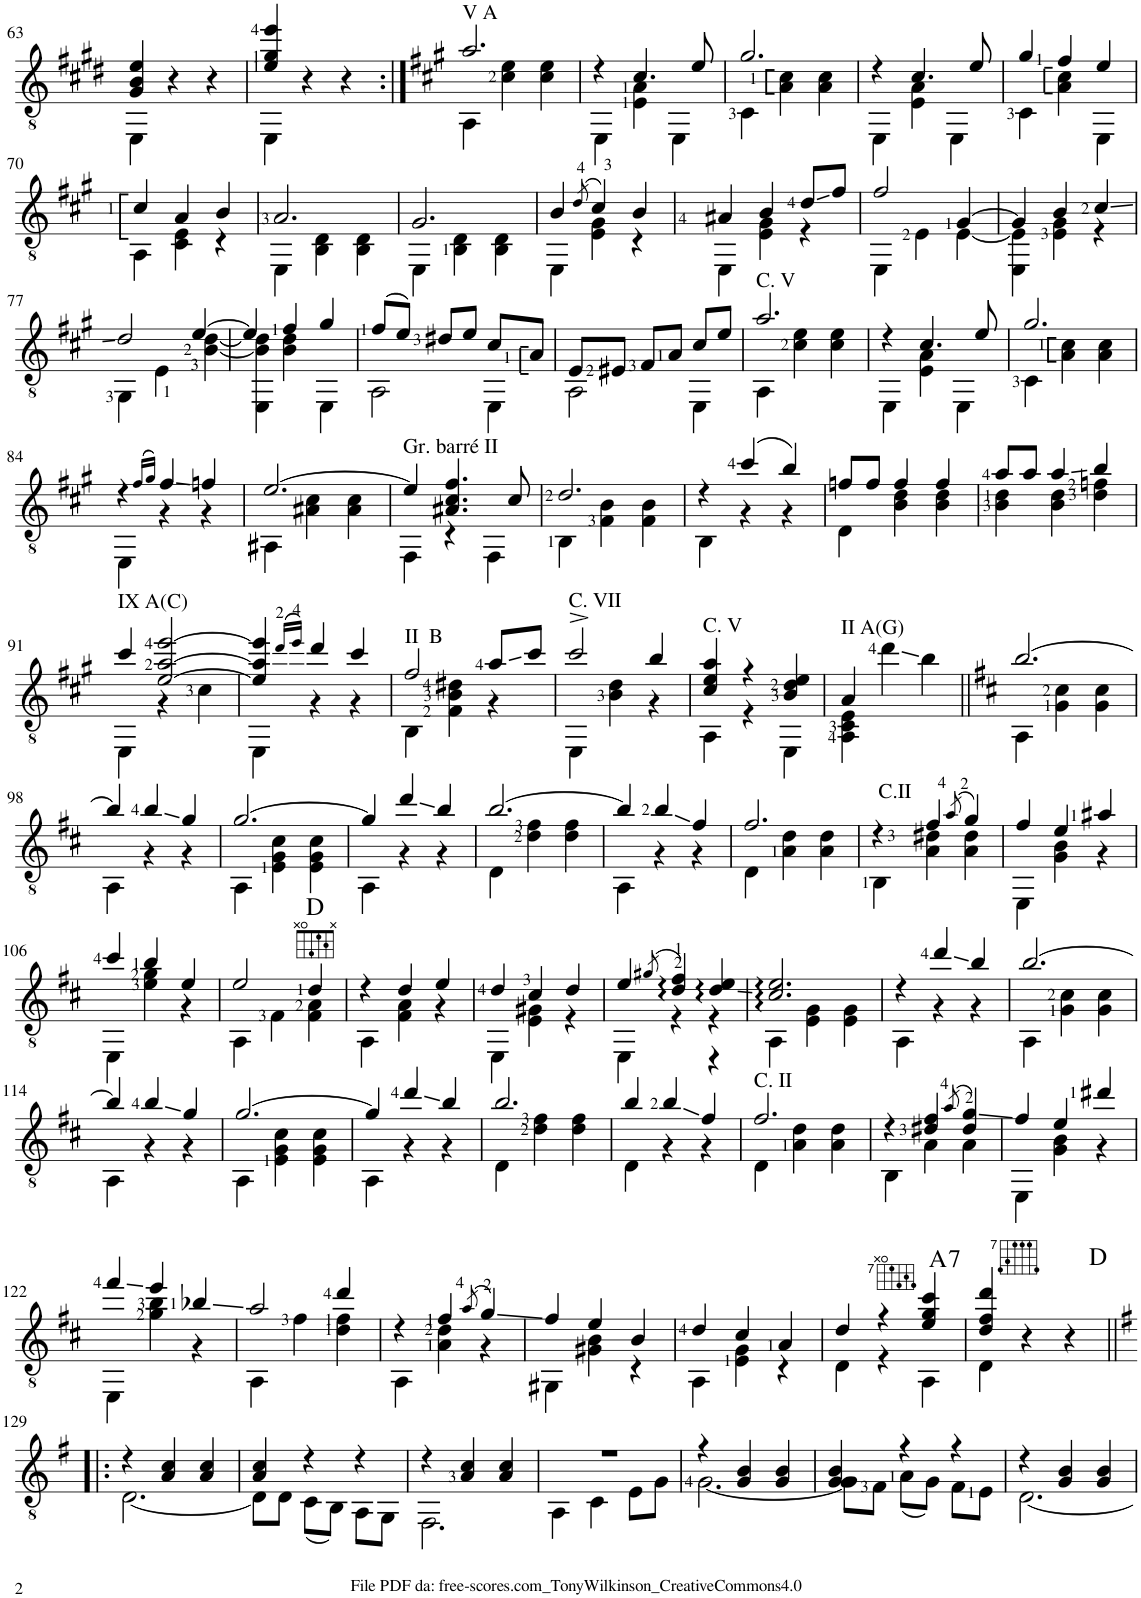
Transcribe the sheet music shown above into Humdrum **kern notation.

**kern	**harte
*part1	*part1
*staff1	*
*I"Guitar	*
*I'Guit.	*
!!LO:PB:g=z
*clefGv2	*
*k[f#c#g#d#]	*
*M3/4	*
=63	=63
*^	*
4G#/ 4B/ 4e/	4EE\	.
4r	2ryy	.
4r	.	.
=64	=64	=64
4e/ 4g#/ 4ee/	4EE\	.
4r	2ryy	.
4r	.	.
=65:|!	=65:|!	=65:|!
*k[f#c#g#]	*	*
!LO:TX:a:t=V A	!	!
2.a/	4AA\	.
.	4c#\ 4e\	.
.	4c#\ 4e\	.
=66	=66	=66
4r	4EE\	.
4.c#/	4E\ 4A\	.
.	4EE\	.
8e/	.	.
=67	=67	=67
2.g#/	4C#\	.
.	4A\ 4c#\	.
.	4A\ 4c#\	.
=68	=68	=68
4r	4EE\	.
4.c#/	4E\ 4A\	.
.	4EE\	.
8e/	.	.
=69	=69	=69
4g#/	4C#\	.
4f#/	4A\ 4c#\	.
4e/	4EE\	.
!!LO:LB:g=z	!!
=70	=70	=70
4c#/	4AA\	.
4A/	4C#\ 4E\	.
4B/	4r	.
=71	=71	=71
2.A/	4EE\	.
.	4BB\ 4D\	.
.	4BB\ 4D\	.
=72	=72	=72
2.G#/	4EE\	.
.	4BB\ 4D\	.
.	4BB\ 4D\	.
=73	=73	=73
4B/	4EE\	.
(8qd/	.	.
4c#/)	4E\ 4G#\	.
4B/	4r	.
=74	=74	=74
4A#X/	4EE\	.
4B/	4E\ 4G#\	.
8d/L	4r	.
8f#/J	.	.
=75	=75	=75
2f#/	4EE\	.
.	4E\	.
[4G#/	[4E\	.
=76	=76	=76
4G#/]	4EE\ 4E\]	.
4B/	4E\ 4G#\	.
4c#/	4r	.
!!LO:LB:g=z	!!
=77	=77	=77
2d/	4GG#\	.
.	4E\	.
[4e/	[4B\ [4d\	.
=78	=78	=78
4e/]	4EE\ 4B\] 4d\]	.
4f#/	4B\ 4d\	.
4g#/	4EE\	.
=79	=79	=79
(8f#/L	2AA\	.
8e/J)	.	.
8d#X/L	.	.
8e/J	.	.
8c#/L	4EE\	.
8A/J	.	.
=80	=80	=80
8E/L	2AA\	.
8E#X/J	.	.
8F#/L	.	.
8A/J	.	.
8c#/L	4EE\	.
8e/J	.	.
=81	=81	=81
!LO:TX:a:t=C. V	!	!
2.a/	4AA\	.
.	4c#\ 4e\	.
.	4c#\ 4e\	.
=82	=82	=82
4r	4EE\	.
4.c#/	4E\ 4A\	.
.	4EE\	.
8e/	.	.
=83	=83	=83
2.g#/	4C#\	.
.	4A\ 4c#\	.
.	4A\ 4c#\	.
!!LO:LB:g=z	!!
=84	=84	=84
4r	4EE\	.
(16qf#/LL	.	.
16qg#/JJ)	.	.
4f#/	4r	.
4fn/	4r	.
=85	=85	=85
[2.e/	4AA#X\	.
.	4A#X\ 4c#\	.
.	4A#\ 4c#\	.
=86	=86	=86
!LO:TX:a:t=Gr. barré II	!	!
4e/]	4FF#\	.
4.A#X/ 4.c#/ 4.f#/	4r	.
.	4FF#\	.
8c#/	.	.
=87	=87	=87
2.d/	4BB\	.
.	4F#\ 4B\	.
.	4F#\ 4B\	.
=88	=88	=88
4r	4BB\	.
(4cc#/	4r	.
4b/)	4r	.
=89	=89	=89
8fn/L	4D\	.
8f/J	.	.
4f/	4B\ 4d\	.
4f/	4B\ 4d\	.
=90	=90	=90
8a/L	4B\ 4d\	.
8a/J	.	.
4a/	4B\ 4d\	.
4b/	4d\ 4fn\	.
!!LO:LB:g=z	!!
=91	=91	=91
!LO:TX:a:t=IX A(C)	!	!
4cc#/	4EE\	.
[2e/ [2a/ [2ee/	4r	.
.	4c#\	.
=92	=92	=92
4e/] 4a/] 4ee/]	4EE\	.
(16qdd/LL	.	.
16qee/JJ)	.	.
4dd/	4r	.
4cc#/	4r	.
=93	=93	=93
!LO:TX:a:t=II  B	!	!
2f#/	4BB\	.
.	4F#\ 4B\ 4d#X\	.
8a/L	4r	.
8cc#/J	.	.
=94	=94	=94
!LO:TX:a:t=C. VII	!	!
2cc#^/	4EE\	.
.	4B\ 4d\	.
4b/	4r	.
=95	=95	=95
!LO:TX:a:t=C. V	!	!
4c#/ 4e/ 4a/	4AA\	.
4r	4r	.
4B/ 4d/ 4e/	4EE\	.
=96	=96	=96
!LO:TX:a:t=II A(G)	!	!
4A/	4AA\ 4C#\ 4E\	.
4dd\	2ryy	.
4b\	.	.
=97||	=97||	=97||
*k[f#c#]	*	*
[2.b/	4AA\	.
.	4G\ 4c#\	.
.	4G\ 4c#\	.
!!LO:LB:g=z	!!
=98	=98	=98
4b/]	4AA\	.
4b/	4r	.
4g/	4r	.
=99	=99	=99
[2.g/	4AA\	.
.	4E\ 4G\ 4c#\	.
.	4E\ 4G\ 4c#\	.
=100	=100	=100
4g/]	4AA\	.
4dd/	4r	.
4b/	4r	.
=101	=101	=101
[2.b/	4D\	.
.	4d\ 4f#\	.
.	4d\ 4f#\	.
=102	=102	=102
4b/]	4AA\	.
4b/	4r	.
4f#/	4r	.
=103	=103	=103
2.f#/	4D\	.
.	4A\ 4d\	.
.	4A\ 4d\	.
=104	=104	=104
!LO:TX:a:t=C.II	!	!
4r	4BB\	.
4f#/	4A\ 4d#X\	.
(8qa/	.	.
4g/)	4A\ 4d#\	.
=105	=105	=105
4f#/	4EE\	.
4e/	4G\ 4B\	.
4a#X/	4r	.
!!LO:LB:g=z	!!
=106	=106	=106
4cc#/	4EE\	.
4b/	4e\ 4g\	.
4e/	4r	.
=107	=107	=107
2e/	4AA\	.
.	4F#\	.
4d/	4F#\ 4A\	D:maj
=108	=108	=108
4r	4AA\	.
4d/	4F#\ 4A\	.
4e/	4r	.
=109	=109	=109
4d/	4EE\	.
4c#/	4E\ 4G#X\	.
4d/	4r	.
=110	=110	=110
*	*^	*
4e/	4EE\	2ryy	.
(8qg#X/	.	.	.
4d/ 4f#/)	4r	.	.
4d/ 4e/	4r	4r	.
*	*v	*v	*
=111	=111	=111
2.c#/ 2.e/	4AA\	.
.	4E\ 4G\	.
.	4E\ 4G\	.
=112	=112	=112
4r	4AA\	.
4dd/	4r	.
4b/	4r	.
=113	=113	=113
[2.b/	4AA\	.
.	4G\ 4c#\	.
.	4G\ 4c#\	.
!!LO:LB:g=z	!!
=114	=114	=114
4b/]	4AA\	.
4b/	4r	.
4g/	4r	.
=115	=115	=115
[2.g/	4AA\	.
.	4E\ 4G\ 4c#\	.
.	4E\ 4G\ 4c#\	.
=116	=116	=116
4g/]	4AA\	.
4dd/	4r	.
4b/	4r	.
=117	=117	=117
2.b/	4D\	.
.	4d\ 4f#\	.
.	4d\ 4f#\	.
=118	=118	=118
4b/	4D\	.
4b/	4r	.
4f#/	4r	.
=119	=119	=119
!LO:TX:a:t=C. II	!	!
2.f#/	4D\	.
.	4A\ 4d\	.
.	4A\ 4d\	.
=120	=120	=120
4r	4BB\	.
4d#X/ 4f#/	4A\	.
(8qa/	.	.
4d#/ 4g/)	4A\	.
=121	=121	=121
4f#/	4EE\	.
4e/	4G\ 4B\	.
4dd#X/	4r	.
!!LO:LB:g=z	!!
=122	=122	=122
4ff#/	4EE\	.
4ee/	4g\ 4b\	.
4b-X/	4r	.
=123	=123	=123
2a/	4AA\	.
.	4f#\	.
4dd/	4d\ 4f#\	.
=124	=124	=124
4r	4AA\	.
4f#/	4A\ 4d\	.
(8qa/	.	.
4g/)	4r	.
=125	=125	=125
4f#/	4GG#X\	.
4e/	4G#X\ 4B\	.
4B/	4r	.
=126	=126	=126
4d/	4AA\	.
4c#/	4E\ 4G\	.
4A/	4r	.
=127	=127	=127
4d/	4D\	.
4r	4r	.
!	!	!LO:H:kt=7
4e/ 4g/ 4cc#/	4AA\	A:7
=128	=128	=128
4d/ 4f#/ 4dd/	4D\	.
4r	2ryy	.
4r	.	D:maj
!!LO:LB:g=z	!!
=129!|:	=129!|:	=129!|:
*k[f#]	*	*
4r	[2.D\	.
4A/ 4c/	.	.
4A/ 4c/	.	.
=130	=130	=130
4A/ 4c/	8D\L]	.
.	8D\J	.
4r	(8C\L	.
.	8BB\J)	.
4r	8AA\L	.
.	8GG\J	.
=131	=131	=131
4r	2.FF#\	.
4A/ 4c/	.	.
4A/ 4c/	.	.
=132	=132	=132
2.r	4AA\	.
.	4C\	.
.	8E\L	.
.	8G\J	.
=133	=133	=133
4r	[2.G\	.
4G/ 4B/	.	.
4G/ 4B/	.	.
=134	=134	=134
4G/ 4G/ 4B/	8G\L]	.
.	8F#\J	.
4r	(8A\L	.
.	8G\J)	.
4r	8F#\L	.
.	8E\J	.
=135	=135	=135
4r	[2.D\	.
4G/ 4B/	.	.
4G/ 4B/	.	.
*v	*v	*
=	=
*-	*-
